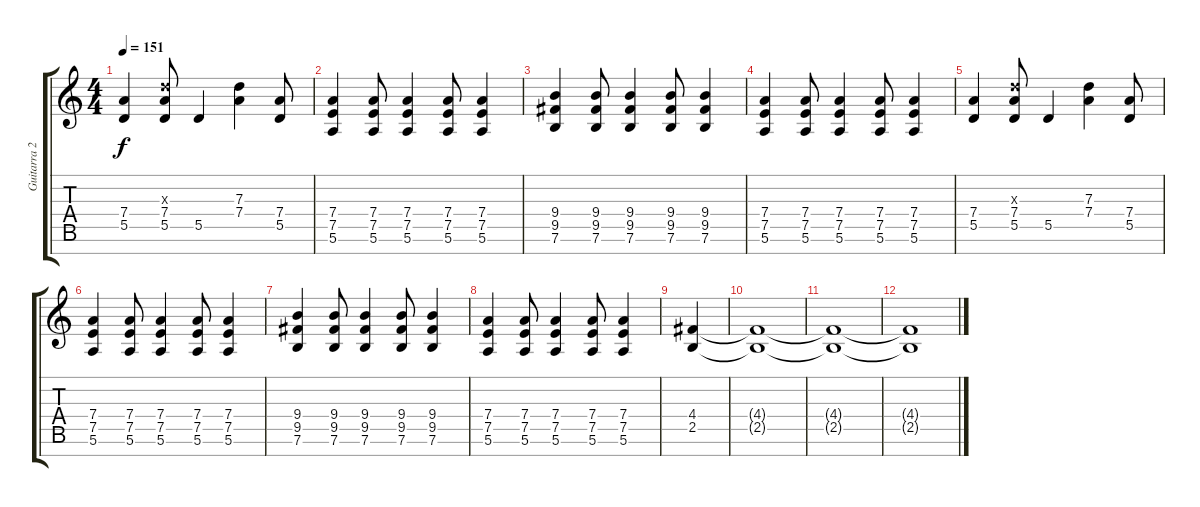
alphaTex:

\track ("Guitarra 2" "Guitarra 2") {instrument distortionguitar}
\staff {score tabs}
\tuning (E4 B3 G3 D3 A2 E2 B1) {hide}
\ts (4 4)
\tempo 151
\clef g2
\ks c
(7.4 5.5).4{dy f} (7.3{x} 7.4 5.5).8 5.5.4 (7.3 7.4).4 (7.4 5.5).8 |
(7.4 7.5 5.6).4 (7.4 7.5 5.6).8 (7.4 7.5 5.6).4 (7.4 7.5 5.6).8 (7.4 7.5 5.6).4 |
(9.4 9.5 7.6).4 (9.4 9.5 7.6).8 (9.4 9.5 7.6).4 (9.4 9.5 7.6).8 (9.4 9.5 7.6).4 |
(7.4 7.5 5.6).4 (7.4 7.5 5.6).8 (7.4 7.5 5.6).4 (7.4 7.5 5.6).8 (7.4 7.5 5.6).4 |
(7.4 5.5).4 (7.3{x} 7.4 5.5).8 5.5.4 (7.3 7.4).4 (7.4 5.5).8 |
(7.4 7.5 5.6).4 (7.4 7.5 5.6).8 (7.4 7.5 5.6).4 (7.4 7.5 5.6).8 (7.4 7.5 5.6).4 |
(9.4 9.5 7.6).4 (9.4 9.5 7.6).8 (9.4 9.5 7.6).4 (9.4 9.5 7.6).8 (9.4 9.5 7.6).4 |
(7.4 7.5 5.6).4 (7.4 7.5 5.6).8 (7.4 7.5 5.6).4 (7.4 7.5 5.6).8 (7.4 7.5 5.6).4 |
(4.4 2.5).4 |
(4.4{t} 2.5{t}).1 |
(4.4{t} 2.5{t}).1 |
(4.4{t} 2.5{t}).1
